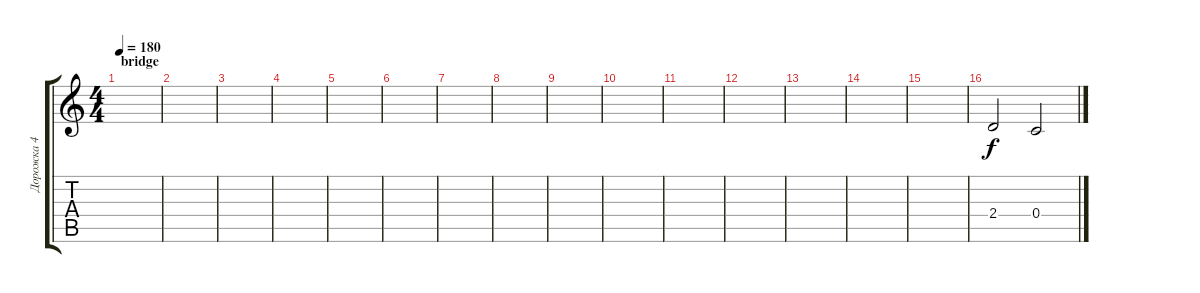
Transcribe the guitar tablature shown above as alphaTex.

\track ("Дорожка 4" "Дорожка 4") {instrument distortionguitar}
\staff {score tabs}
\tuning (D4 A3 F3 C3 G2 D2) {hide}
\ts (4 4)
\section ("" "bridge")
\tempo 180
\clef g2
\ks c
|
|
|
|
|
|
|
|
|
|
|
|
|
|
|
2.4.2 0.4.2
